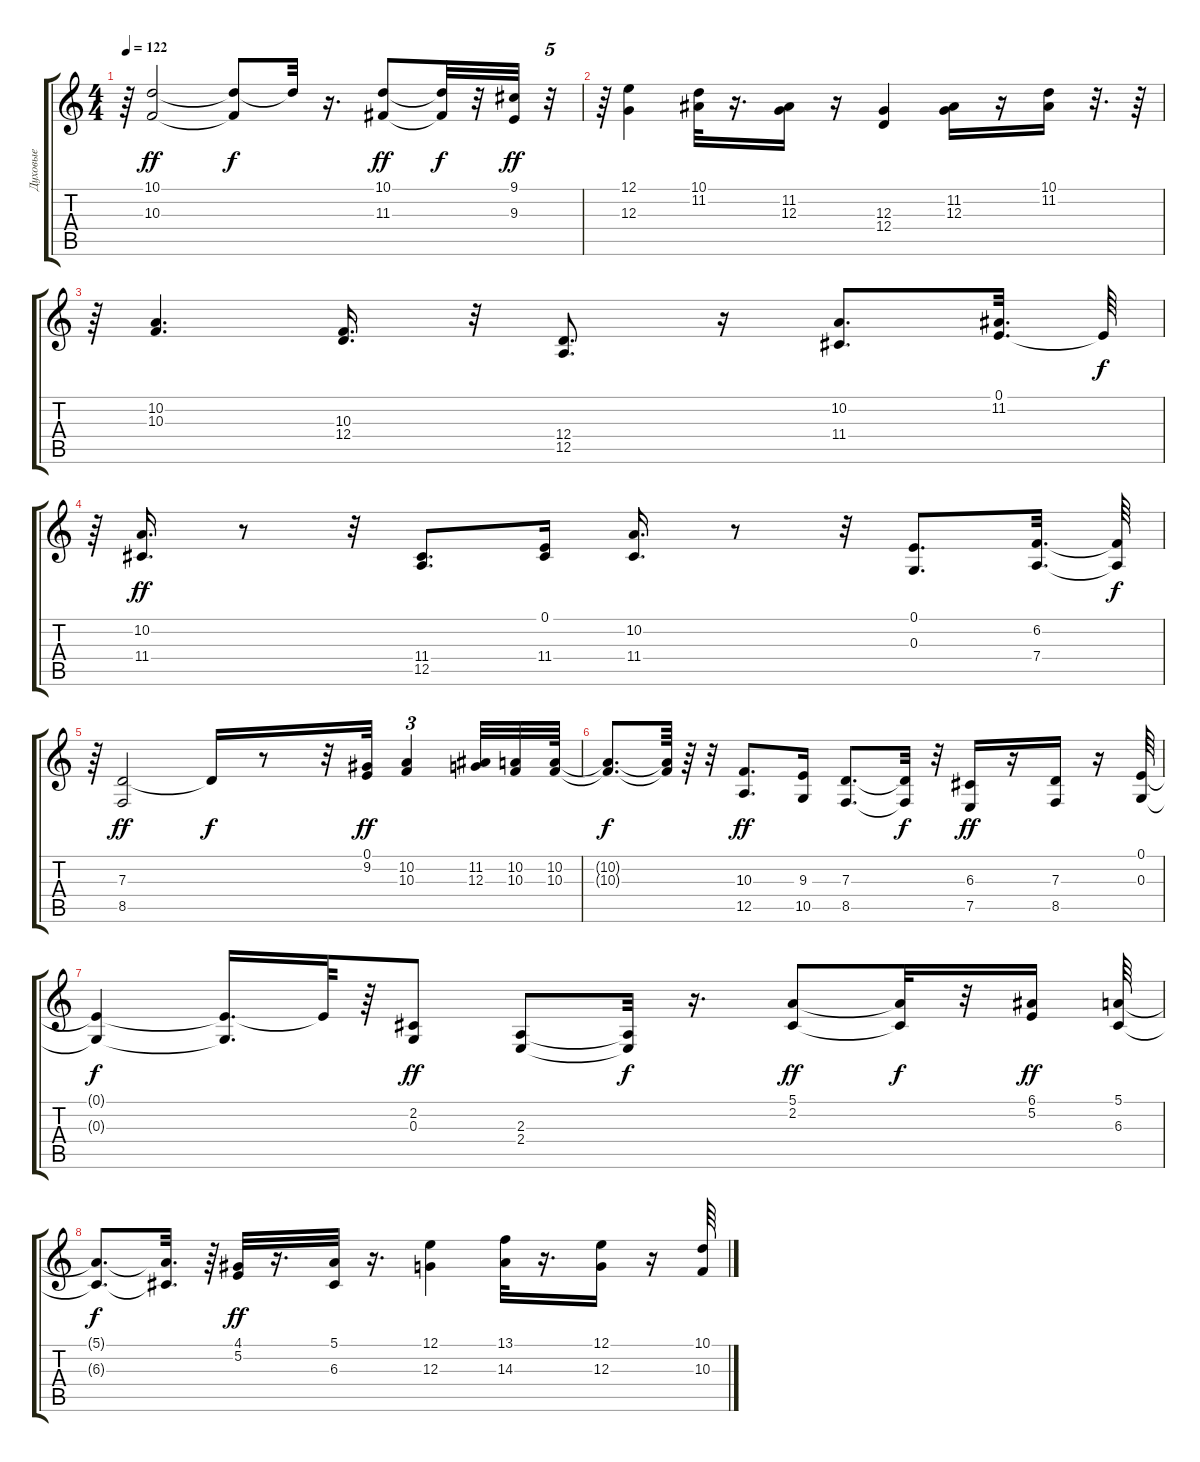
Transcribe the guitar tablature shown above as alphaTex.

\track ("Духовые" "Духовые") {instrument clarinet}
\staff {score tabs}
\tuning (E4 B3 G3 D3 A2 E2) {hide}
\ts (4 4)
\tempo 122
\clef g2
\ks c
r.64{dy ff} (10.1 10.3).2 (10.1{t} 10.3{t}).8{dy f} 10.1{t}.32 r.16{d} (10.1 11.3).8{dy ff} (10.1{t} 11.3{t}).32{dy f} r.32 (9.1 9.3).32{dy ff} r.32{tu (5 4)} |
r.64 (12.1 12.3).4 (10.1 11.2).32 r.16{d} (11.2 12.3).16 r.16 (12.3 12.4).4 (11.2 12.3).16 r.16 (10.1 11.2).16 r.32{d} r.64 |
r.64 (10.2 10.3).4{d} (10.3 12.4).16{d} r.32 (12.4 12.5).8{d} r.16 (10.2 11.4).8{d} (0.1 11.2).32{d} 0.1{t}.64{dy f} |
r.64 (10.2 11.4).16{d dy ff} r.8 r.32 (11.4 12.5).8{d} (0.1 11.4).16 (10.2 11.4).16{d} r.8 r.32 (0.1 0.3).8{d} (6.2 7.4).32{d} (6.2{t} 7.4{t}).64{dy f} |
r.64 (7.3 8.5).2{dy ff} 7.3{t}.16{dy f} r.8 r.32 (0.1 9.2).32{dy ff} (10.2 10.3).4{tu (3 2)} (11.2 12.3).32 (10.2 10.3).32 (10.2 10.3).64 |
(10.2{t} 10.3{t}).8{d dy f} (10.2{t} 10.3{t}).64 r.64 r.32 (10.3 12.5).8{d dy ff} (9.3 10.5).16 (7.3 8.5).8{d} (7.3{t} 8.5{t}).32{dy f} r.32 (6.3 7.5).16{dy ff} r.16 (7.3 8.5).16 r.16 (0.1 0.3).64 |
(0.1{t} 0.3{t}).4{dy f} (0.1{t} 0.3{t}).16{d} 0.1{t}.64 r.64 (2.2 0.3).8{dy ff} (2.3 2.4).8 (2.3{t} 2.4{t}).32{dy f} r.16{d} (5.1 2.2).8{dy ff} (5.1{t} 2.2{t}).32{dy f} r.32 (6.1 5.2).16{dy ff} (5.1 6.3).64 |
(5.1{t} 6.3{t}).8{d dy f} (5.1{t} 6.3{t}).32{d} r.64 (4.1 5.2).32{dy ff} r.16{d} (5.1 6.3).32 r.16{d} (12.1 12.3).4 (13.1 14.3).32 r.16{d} (12.1 12.3).16 r.16 (10.1 10.3).64
